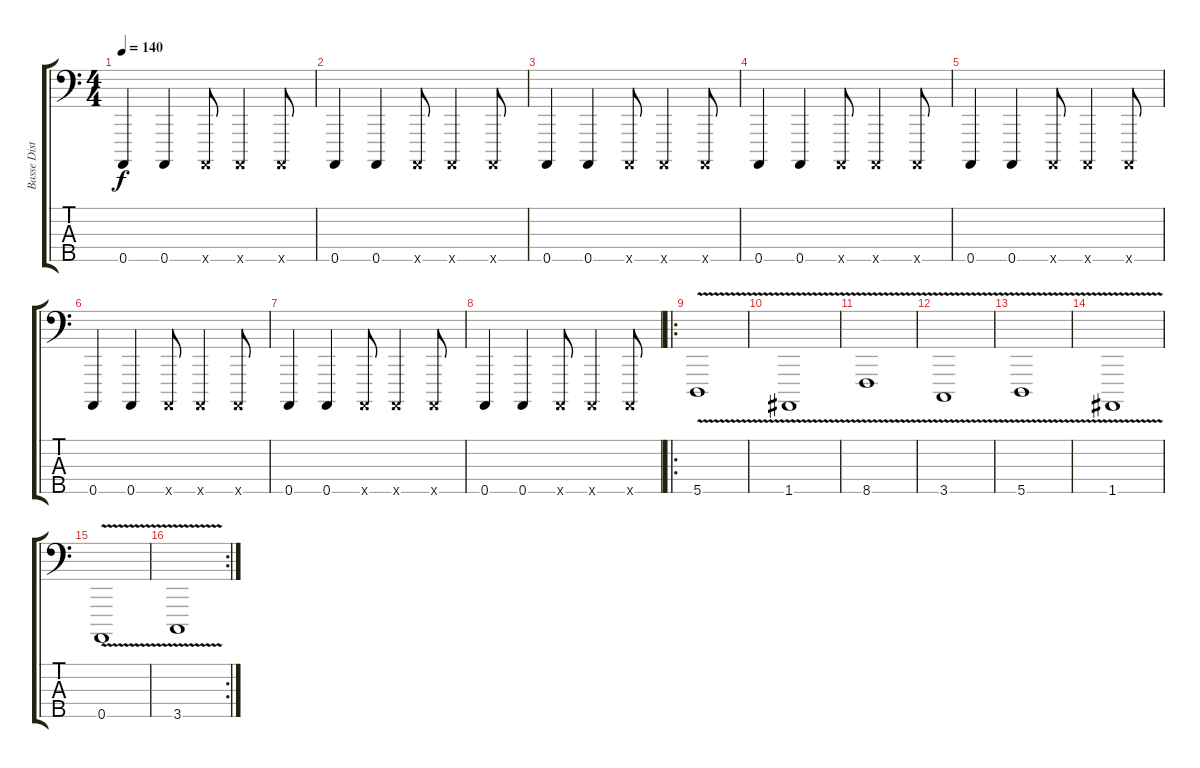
\track ("Basse Disto" "Basse Dist") {instrument lead8bassandlead}
\staff {score tabs}
\tuning (F2 C2 G1 D1 A0) {hide}
\ts (4 4)
\tempo 140
\clef f4
\ks c
0.5.4{dy f} 0.5.4 0.5{x}.8 0.5{x}.4 0.5{x}.8 |
0.5.4 0.5.4 0.5{x}.8 0.5{x}.4 0.5{x}.8 |
0.5.4 0.5.4 0.5{x}.8 0.5{x}.4 0.5{x}.8 |
0.5.4 0.5.4 0.5{x}.8 0.5{x}.4 0.5{x}.8 |
0.5.4 0.5.4 0.5{x}.8 0.5{x}.4 0.5{x}.8 |
0.5.4 0.5.4 0.5{x}.8 0.5{x}.4 0.5{x}.8 |
0.5.4 0.5.4 0.5{x}.8 0.5{x}.4 0.5{x}.8 |
0.5.4 0.5.4 0.5{x}.8 0.5{x}.4 0.5{x}.8 |
\ro
5.5{v}.1 |
1.5{v}.1 |
8.5{v}.1 |
3.5{v}.1 |
5.5{v}.1 |
1.5{v}.1 |
0.5{v}.1 |
\rc 2
3.5{v}.1
